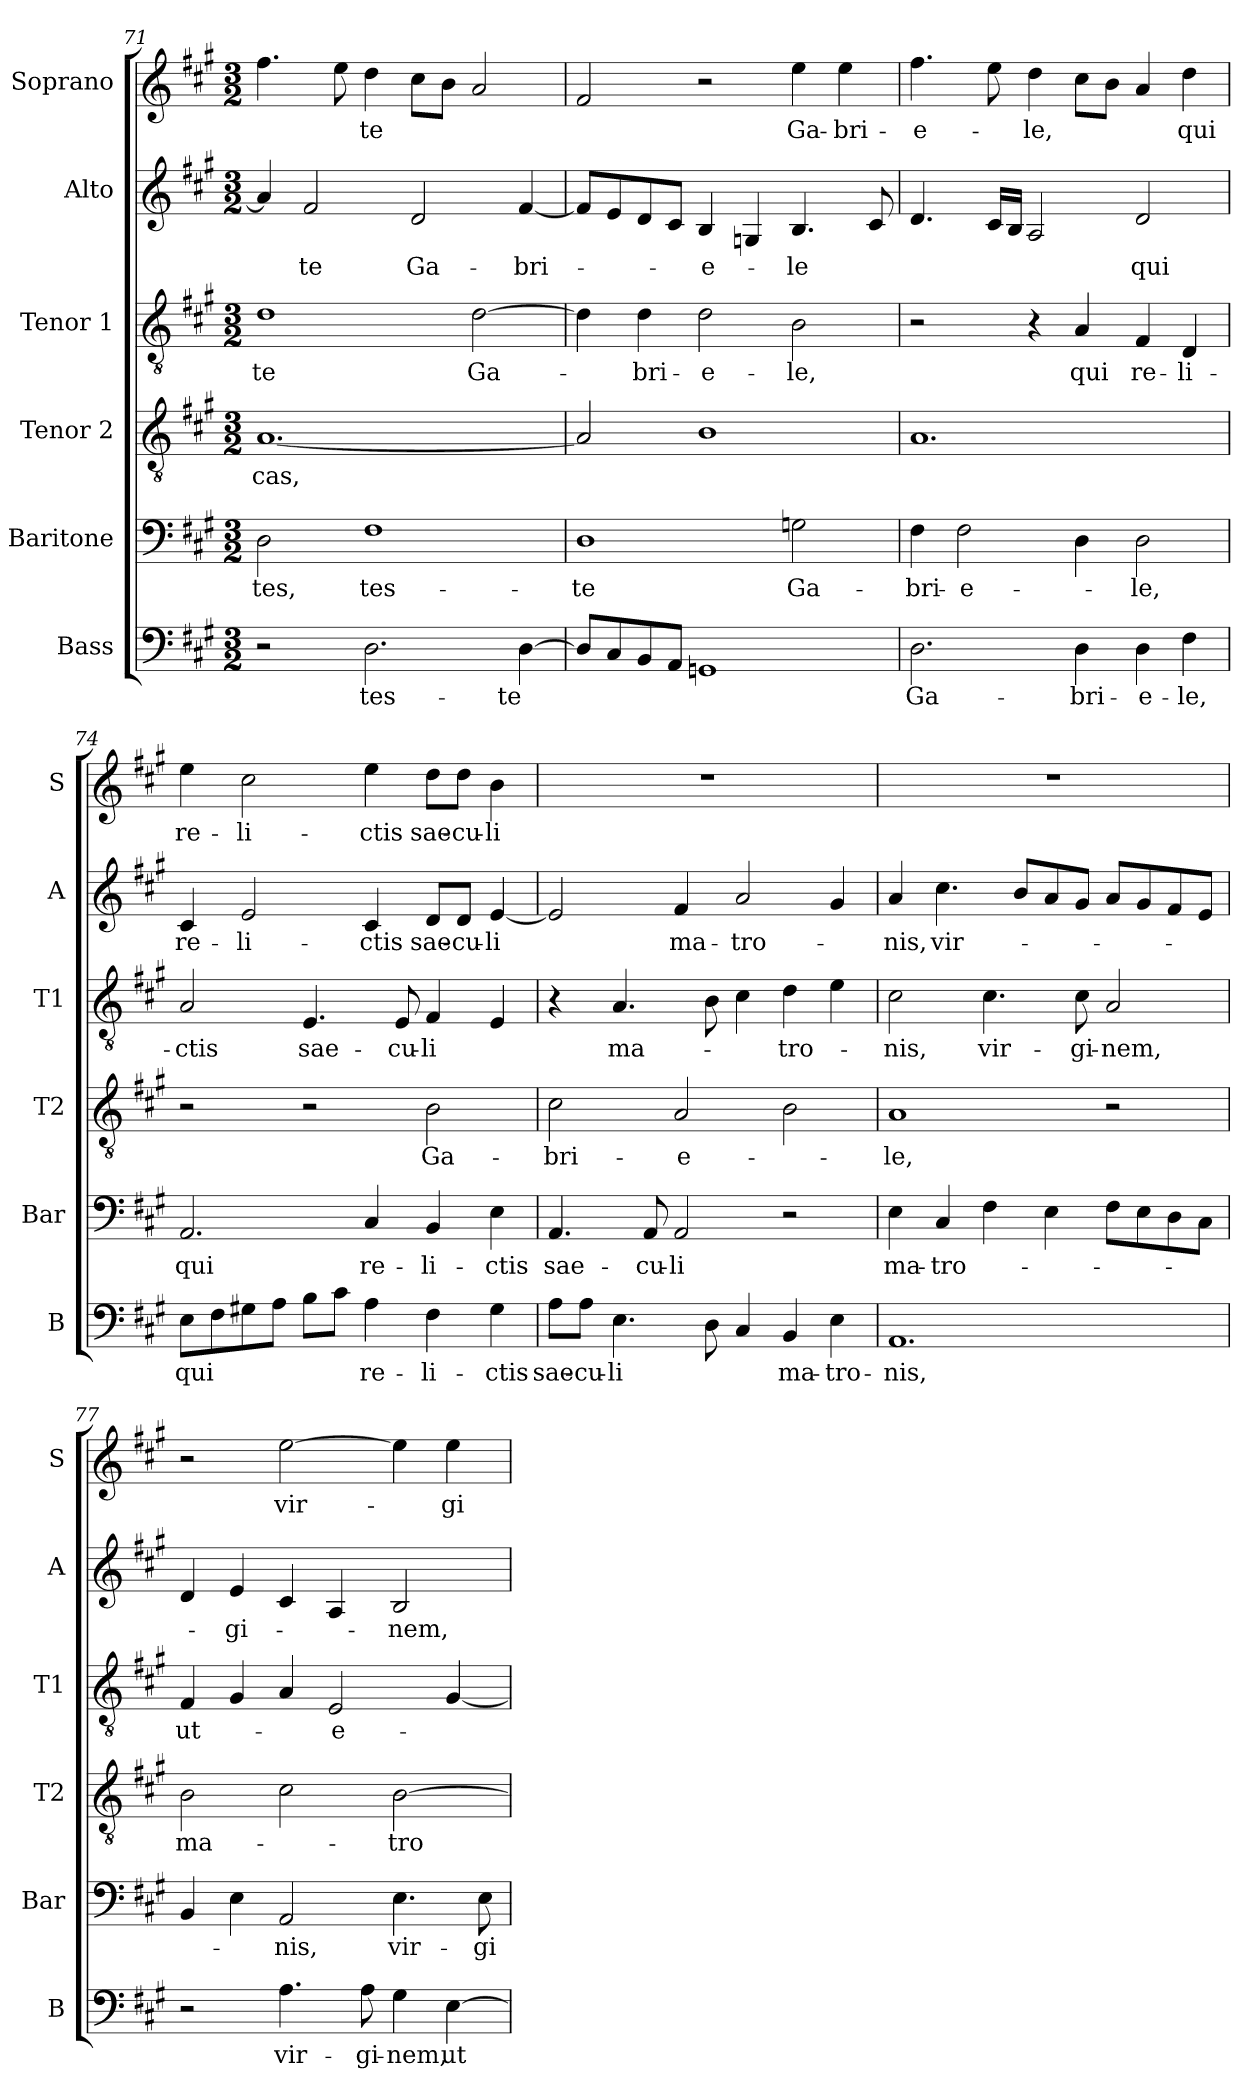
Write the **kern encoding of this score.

**kern	**text	**kern	**text	**kern	**text	**kern	**text	**kern	**text	**kern	**text
*part6	*part6	*part5	*part5	*part4	*part4	*part3	*part3	*part2	*part2	*part1	*part1
*staff6	*staff6	*staff5	*staff5	*staff4	*staff4	*staff3	*staff3	*staff2	*staff2	*staff1	*staff1
*I"Bass	*	*I"Baritone	*	*I"Tenor 2	*	*I"Tenor 1	*	*I"Alto	*	*I"Soprano	*
*I'B	*	*I'Bar	*	*I'T2	*	*I'T1	*	*I'A	*	*I'S	*
*clefF4	*	*clefF4	*	*clefGv2	*	*clefGv2	*	*clefG2	*	*clefG2	*
*k[f#c#g#]	*	*k[f#c#g#]	*	*k[f#c#g#]	*	*k[f#c#g#]	*	*k[f#c#g#]	*	*k[f#c#g#]	*
*M3/2	*	*M3/2	*	*M3/2	*	*M3/2	*	*M3/2	*	*M3/2	*
=71	=71	=71	=71	=71	=71	=71	=71	=71	=71	=71	=71
2r	.	2D\	-tes,	[1.A	-cas,	1d	-te	4a/]	.	4.ff#\	.
.	.	.	.	.	.	.	.	2f#/	-te	.	.
.	.	.	.	.	.	.	.	.	.	8ee\	.
2.D\	tes-	1F#	tes-	.	.	.	.	.	.	4dd\	-te
.	.	.	.	.	.	.	.	2d/	Ga-	8cc#\L	.
.	.	.	.	.	.	.	.	.	.	8b\J	.
.	.	.	.	.	.	[2d\	Ga-	.	.	2a/	.
[4D\	-te	.	.	.	.	.	.	[4f#/	-bri-	.	.
=72	=72	=72	=72	=72	=72	=72	=72	=72	=72	=72	=72
8D/L]	.	1D	-te	2A/]	.	4d\]	.	8f#/L]	.	2f#/	.
8C#/	.	.	.	.	.	.	.	8e/	.	.	.
8BB/	.	.	.	.	.	4d\	-bri-	8d/	.	.	.
8AA/J	.	.	.	.	.	.	.	8c#/J	.	.	.
1GGn	.	.	.	1B	.	2d\	-e-	4B/	-e-	2r	.
.	.	.	.	.	.	.	.	4Gn/	.	.	.
.	.	2Gn\	Ga-	.	.	2B\	-le,	4.B/	-le	4ee\	Ga-
.	.	.	.	.	.	.	.	.	.	4ee\	-bri-
.	.	.	.	.	.	.	.	8c#/	.	.	.
=73	=73	=73	=73	=73	=73	=73	=73	=73	=73	=73	=73
2.D\	Ga-	4F#\	-bri-	1.A	.	2r	.	4.d/	.	4.ff#\	-e-
.	.	2F#\	-e-	.	.	.	.	.	.	.	.
.	.	.	.	.	.	.	.	16c#/LL	.	8ee\	.
.	.	.	.	.	.	.	.	16B/JJ	.	.	.
.	.	.	.	.	.	4r	.	2A/	.	4dd\	-le,
4D\	-bri-	4D\	.	.	.	4A/	qui	.	.	8cc#\L	.
.	.	.	.	.	.	.	.	.	.	8b\J	.
4D\	-e-	2D\	-le,	.	.	4F#/	re-	2d/	qui	4a/	.
4F#\	-le,	.	.	.	.	4D/	-li-	.	.	4dd\	qui
=74	=74	=74	=74	=74	=74	=74	=74	=74	=74	=74	=74
8E\L	qui	2.AA/	qui	2r	.	2A/	-ctis	4c#/	re-	4ee\	re-
8F#\	.	.	.	.	.	.	.	.	.	.	.
8G#X\	.	.	.	.	.	.	.	2e/	-li-	2cc#\	-li-
8A\J	.	.	.	.	.	.	.	.	.	.	.
8B\L	.	.	.	2r	.	4.E/	sae-	.	.	.	.
8c#\J	.	.	.	.	.	.	.	.	.	.	.
4A\	re-	4C#/	re-	.	.	.	.	4c#/	-ctis	4ee\	-ctis
.	.	.	.	.	.	8E/	-cu-	.	.	.	.
4F#\	-li-	4BB/	-li-	2B\	Ga-	4F#/	-li	8d/L	sae-	8dd\L	sae-
.	.	.	.	.	.	.	.	8d/J	-cu-	8dd\J	-cu-
4G#\	-ctis	4E\	-ctis	.	.	4E/	.	[4e/	-li	4b\	-li
=75	=75	=75	=75	=75	=75	=75	=75	=75	=75	=75	=75
8A\L	sae-	4.AA/	sae-	2c#\	-bri-	4r	.	2e/]	.	1.r	.
8A\J	-cu-	.	.	.	.	.	.	.	.	.	.
4.E\	-li	.	.	.	.	4.A/	ma-	.	.	.	.
.	.	8AA/	-cu-	.	.	.	.	.	.	.	.
.	.	2AA/	-li	2A/	-e-	.	.	4f#/	-ma-	.	.
8D\	.	.	.	.	.	8B\	.	.	.	.	.
4C#/	.	.	.	.	.	4c#\	.	2a/	-tro-	.	.
4BB/	ma-	2r	.	2B\	.	4d\	-tro-	.	.	.	.
4E\	-tro-	.	.	.	.	4e\	.	4g#/	.	.	.
=76	=76	=76	=76	=76	=76	=76	=76	=76	=76	=76	=76
1.AA	-nis,	4E\	ma-	1A	-le,	2c#\	-nis,	4a/	-nis,	1.r	.
.	.	4C#/	-tro-	.	.	.	.	4.cc#\	vir-	.	.
.	.	4F#\	.	.	.	4.c#\	vir-	.	.	.	.
.	.	.	.	.	.	.	.	8b/L	.	.	.
.	.	4E\	.	.	.	.	.	8a/	.	.	.
.	.	.	.	.	.	8c#\	-gi-	8g#/J	.	.	.
.	.	8F#\L	.	2r	.	2A/	-nem,	8a/L	.	.	.
.	.	8E\	.	.	.	.	.	8g#/	.	.	.
.	.	8D\	.	.	.	.	.	8f#/	.	.	.
.	.	8C#\J	.	.	.	.	.	8e/J	.	.	.
=77	=77	=77	=77	=77	=77	=77	=77	=77	=77	=77	=77
2r	.	4BB/	.	2B\	ma-	4F#/	ut-	4d/	.	2r	.
.	.	4E\	.	.	.	4G#/	.	4e/	-gi-	.	.
4.A\	vir-	2AA/	-nis,	2c#\	.	4A/	.	4c#/	.	[2ee\	vir-
.	.	.	.	.	.	2E/	-e-	4A/	.	.	.
8A\	-gi-	.	.	.	.	.	.	.	.	.	.
4G#\	-nem,	4.E\	vir-	[2B\	-tro-	.	.	2B/	-nem,	4ee\]	.
[4E\	ut	.	.	.	.	[4G#/	.	.	.	4ee\	-gi-
.	.	8E\	-gi-	.	.	.	.	.	.	.	.
=	=	=	=	=	=	=	=	=	=	=	=
*-	*-	*-	*-	*-	*-	*-	*-	*-	*-	*-	*-
